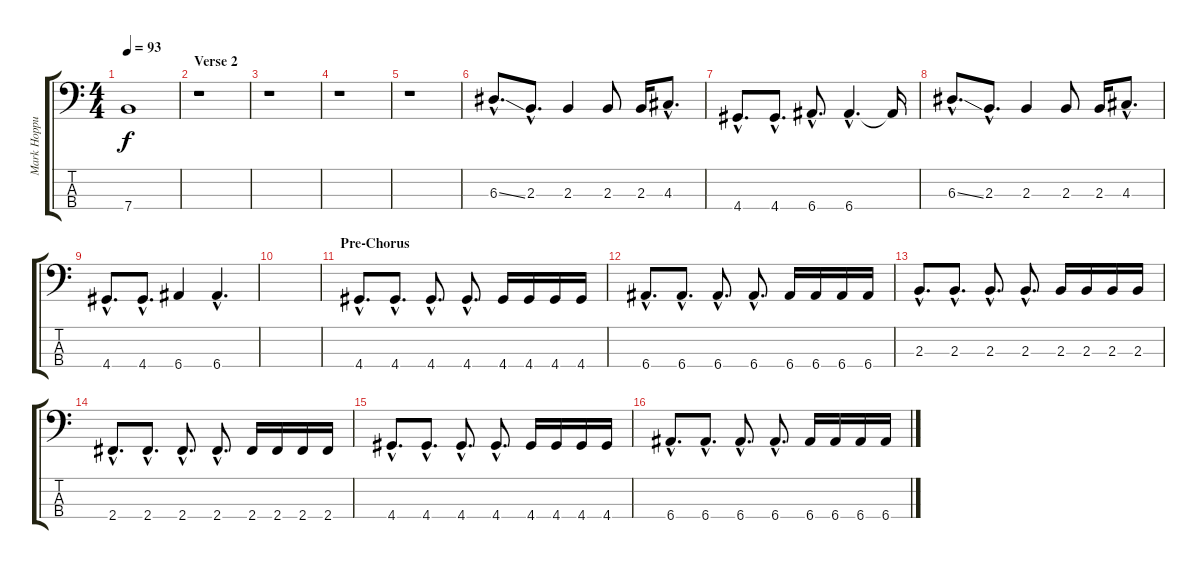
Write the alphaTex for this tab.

\track ("Mark Hoppus" "Mark Hoppu") {instrument electricbasspick}
\staff {score tabs}
\tuning (G2 D2 A1 E1) {hide}
\ts (4 4)
\tempo 93
\clef f4
\ks c
7.4{t}.1{dy f} |
\section ("" "Verse 2")
r.1 |
r.1 |
r.1 |
r.1 |
6.3{ss hac}.8{d} 2.3{hac}.8{d} 2.3.4 2.3.8 2.3.16 4.3{hac}.8{d} |
4.4{hac}.8{d} 4.4{hac}.8{d} 6.4{hac}.8{d} 6.4{hac}.4{d} 6.4{t}.16 |
6.3{ss hac}.8{d} 2.3{hac}.8{d} 2.3.4 2.3.8 2.3.16 4.3{hac}.8{d} |
4.4{hac}.8{d} 4.4{hac}.8{d} 6.4.4 6.4{hac}.4{d} |
|
\section ("" "Pre-Chorus")
4.4{hac}.8{d} 4.4{hac}.8{d} 4.4{hac}.8{d} 4.4{hac}.8{d} 4.4.16 4.4.16 4.4.16 4.4.16 |
6.4{hac}.8{d} 6.4{hac}.8{d} 6.4{hac}.8{d} 6.4{hac}.8{d} 6.4.16 6.4.16 6.4.16 6.4.16 |
2.3{hac}.8{d} 2.3{hac}.8{d} 2.3{hac}.8{d} 2.3{hac}.8{d} 2.3.16 2.3.16 2.3.16 2.3.16 |
2.4{hac}.8{d} 2.4{hac}.8{d} 2.4{hac}.8{d} 2.4{hac}.8{d} 2.4.16 2.4.16 2.4.16 2.4.16 |
4.4{hac}.8{d} 4.4{hac}.8{d} 4.4{hac}.8{d} 4.4{hac}.8{d} 4.4.16 4.4.16 4.4.16 4.4.16 |
6.4{hac}.8{d} 6.4{hac}.8{d} 6.4{hac}.8{d} 6.4{hac}.8{d} 6.4.16 6.4.16 6.4.16 6.4.16
